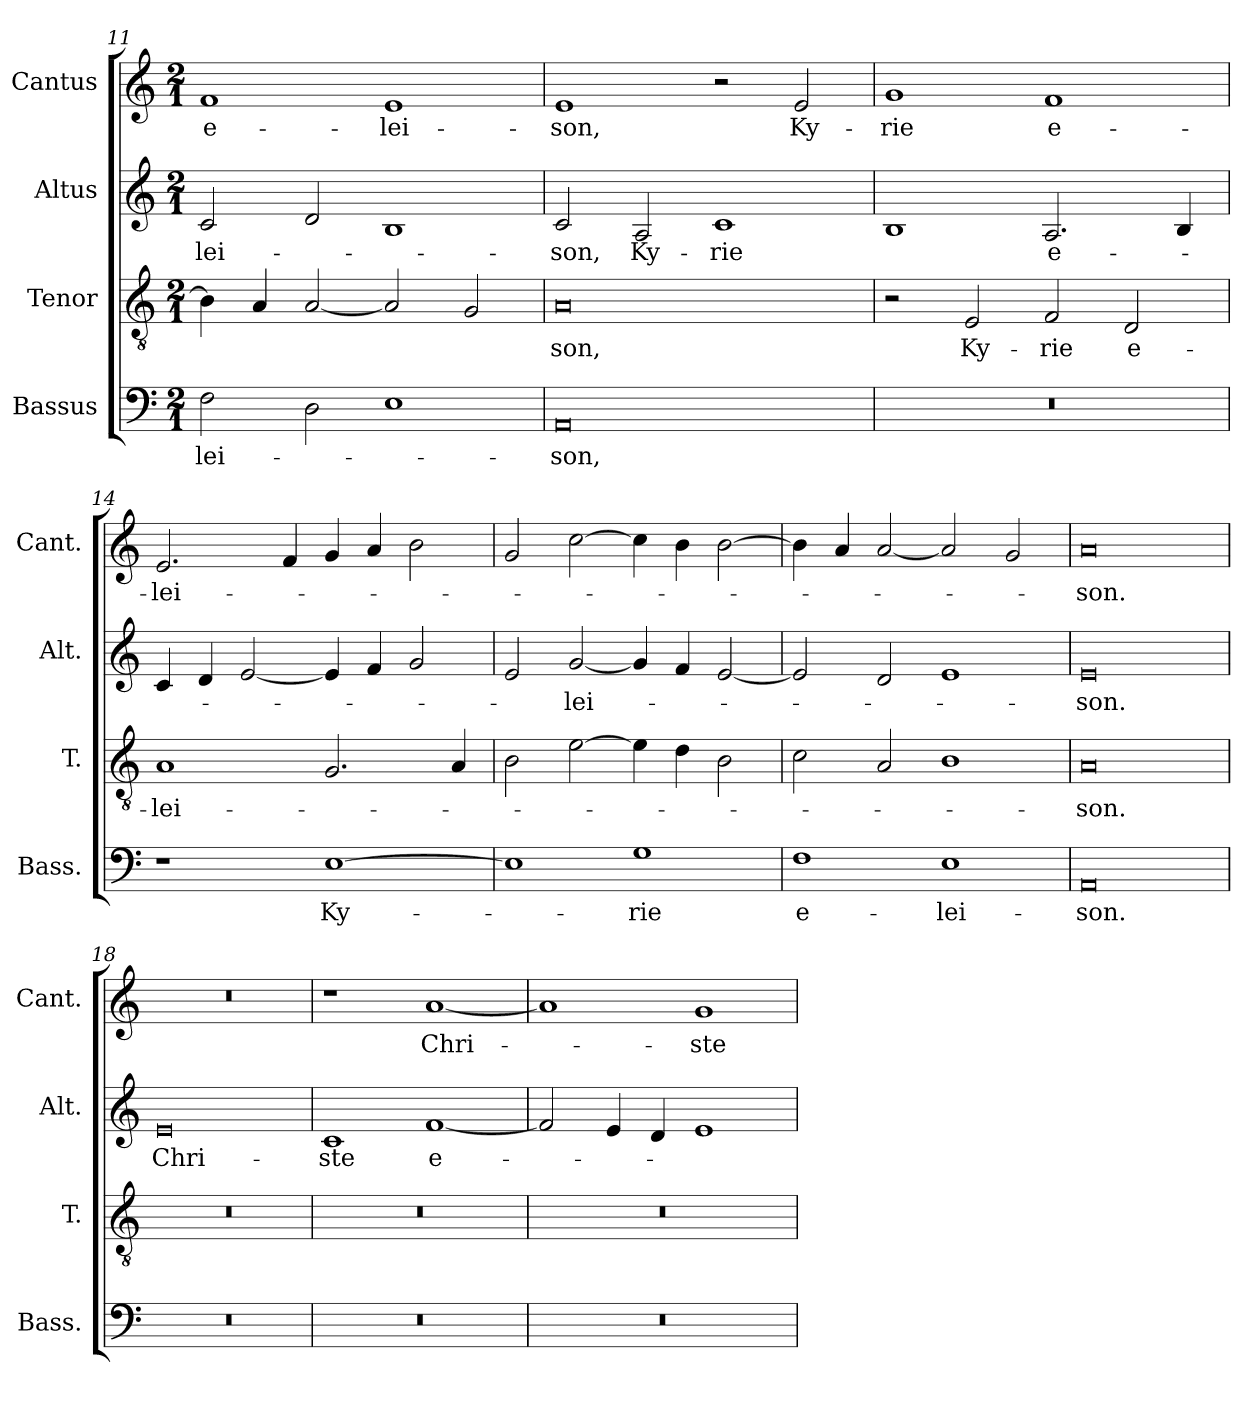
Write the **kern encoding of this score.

**kern	**text	**kern	**text	**kern	**text	**kern	**text
*part4	*part4	*part3	*part3	*part2	*part2	*part1	*part1
*staff4	*staff4	*staff3	*staff3	*staff2	*staff2	*staff1	*staff1
*I"Bassus	*	*I"Tenor	*	*I"Altus	*	*I"Cantus	*
*I'Bass.	*	*I'T.	*	*I'Alt.	*	*I'Cant.	*
*clefF4	*	*clefGv2	*	*clefG2	*	*clefG2	*
*	*	*ITrd7c12	*	*	*	*	*
*k[]	*	*k[]	*	*k[]	*	*k[]	*
*C:	*	*C:	*	*C:	*	*C:	*
*M2/1	*	*M2/1	*	*M2/1	*	*M2/1	*
=11	=11	=11	=11	=11	=11	=11	=11
2F\	-lei-	4BB\]	.	2c/	-lei-	1f/	e-
.	.	4AA/	.	.	.	.	.
2D\	.	[2AA/	.	2d/	.	.	.
1E\	.	2AA/]	.	1B/	.	1e/	-lei-
.	.	2GG/	.	.	.	.	.
=12	=12	=12	=12	=12	=12	=12	=12
0AA/	-son,	0AA/	-son,	2c/	-son,	1e/	-son,
.	.	.	.	2A/	Ky-	.	.
.	.	.	.	1c/	-rie	2r	.
.	.	.	.	.	.	2e/	Ky-
=13	=13	=13	=13	=13	=13	=13	=13
0r	.	2r	.	1B/	.	1g/	-rie
.	.	2EE/	Ky-	.	.	.	.
.	.	2FF/	-rie	2.A/	e-	1f/	e-
.	.	2DD/	e-	.	.	.	.
.	.	.	.	4B/	.	.	.
=14	=14	=14	=14	=14	=14	=14	=14
1r	.	1AA/	-lei-	4c/	.	2.e/	-lei-
.	.	.	.	4d/	.	.	.
.	.	.	.	[2e/	.	.	.
.	.	.	.	.	.	4f/	.
[1E\	Ky-	2.GG/	.	4e/]	.	4g/	.
.	.	.	.	4f/	.	4a/	.
.	.	.	.	2g/	.	2b\	.
.	.	4AA/	.	.	.	.	.
=15	=15	=15	=15	=15	=15	=15	=15
1E\]	.	2BB\	.	2e/	.	2g/	.
.	.	[2E\	.	[2g/	-lei-	[2cc\	.
1G\	-rie	4E\]	.	4g/]	.	4cc\]	.
.	.	4D\	.	4f/	.	4b\	.
.	.	2BB\	.	[2e/	.	[2b\	.
=16	=16	=16	=16	=16	=16	=16	=16
1F\	e-	2C\	.	2e/]	.	4b\]	.
.	.	.	.	.	.	4a/	.
.	.	2AA/	.	2d/	.	[2a/	.
1E\	-lei-	1BB\	.	1e/	.	2a/]	.
.	.	.	.	.	.	2g/	.
=17	=17	=17	=17	=17	=17	=17	=17
0AA/	-son.	0AA/	-son.	0e/	-son.	0a/	-son.
=18	=18	=18	=18	=18	=18	=18	=18
0r	.	0r	.	0e/	Chri-	0r	.
=19	=19	=19	=19	=19	=19	=19	=19
0r	.	0r	.	1c/	-ste	1r	.
.	.	.	.	[1f/	e-	[1a/	Chri-
=20	=20	=20	=20	=20	=20	=20	=20
0r	.	0r	.	2f/]	.	1a/]	.
.	.	.	.	4e/	.	.	.
.	.	.	.	4d/	.	.	.
.	.	.	.	1e/	.	1g/	-ste
=	=	=	=	=	=	=	=
*-	*-	*-	*-	*-	*-	*-	*-
